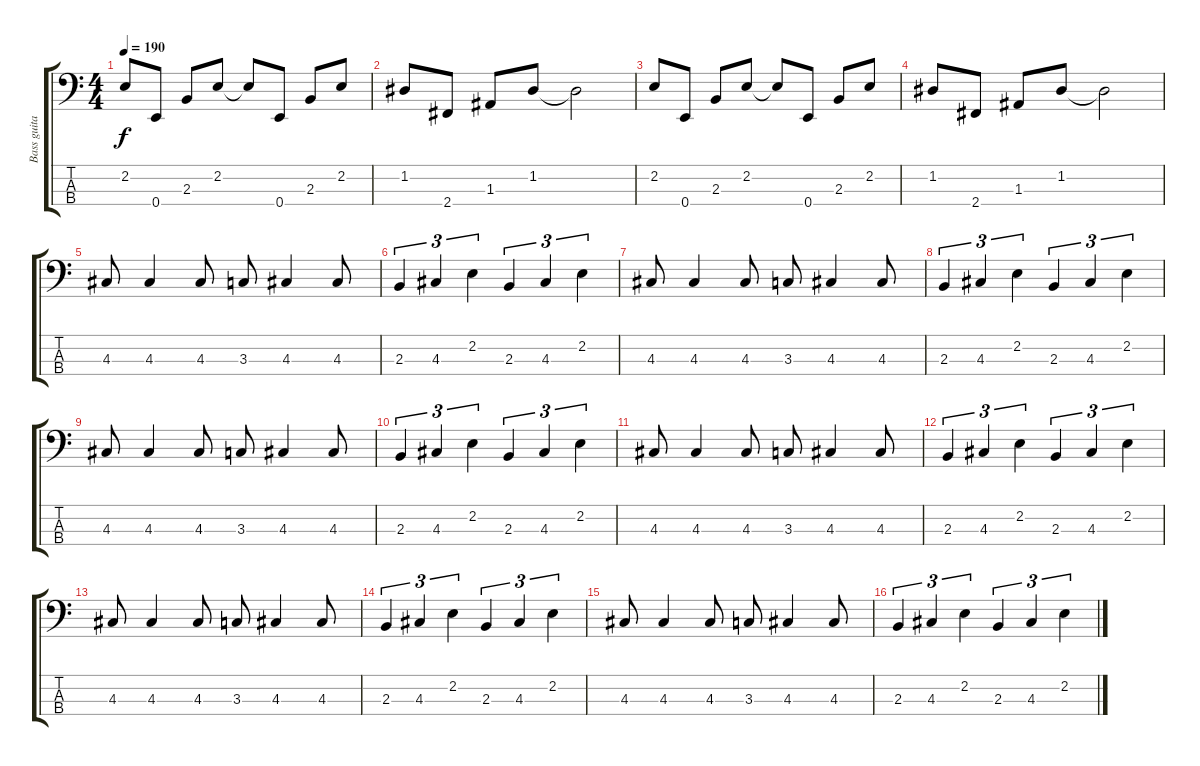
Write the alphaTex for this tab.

\track ("Bass guitar" "Bass guita") {instrument electricbasspick}
\staff {score tabs}
\tuning (G2 D2 A1 E1) {hide}
\ts (4 4)
\tempo 190
\clef f4
\ks c
2.2.8{dy f} 0.4.8 2.3.8 2.2.8 2.2{t}.8 0.4.8 2.3.8 2.2.8 |
1.2.8 2.4.8 1.3.8 1.2.8 1.2{t}.2 |
2.2.8 0.4.8 2.3.8 2.2.8 2.2{t}.8 0.4.8 2.3.8 2.2.8 |
1.2.8 2.4.8 1.3.8 1.2.8 1.2{t}.2 |
4.3.8 4.3.4 4.3.8 3.3.8 4.3.4 4.3.8 |
2.3.4{tu (3 2)} 4.3.4{tu (3 2)} 2.2.4{tu (3 2)} 2.3.4{tu (3 2)} 4.3.4{tu (3 2)} 2.2.4{tu (3 2)} |
4.3.8 4.3.4 4.3.8 3.3.8 4.3.4 4.3.8 |
2.3.4{tu (3 2)} 4.3.4{tu (3 2)} 2.2.4{tu (3 2)} 2.3.4{tu (3 2)} 4.3.4{tu (3 2)} 2.2.4{tu (3 2)} |
4.3.8 4.3.4 4.3.8 3.3.8 4.3.4 4.3.8 |
2.3.4{tu (3 2)} 4.3.4{tu (3 2)} 2.2.4{tu (3 2)} 2.3.4{tu (3 2)} 4.3.4{tu (3 2)} 2.2.4{tu (3 2)} |
4.3.8 4.3.4 4.3.8 3.3.8 4.3.4 4.3.8 |
2.3.4{tu (3 2)} 4.3.4{tu (3 2)} 2.2.4{tu (3 2)} 2.3.4{tu (3 2)} 4.3.4{tu (3 2)} 2.2.4{tu (3 2)} |
4.3.8 4.3.4 4.3.8 3.3.8 4.3.4 4.3.8 |
2.3.4{tu (3 2)} 4.3.4{tu (3 2)} 2.2.4{tu (3 2)} 2.3.4{tu (3 2)} 4.3.4{tu (3 2)} 2.2.4{tu (3 2)} |
4.3.8 4.3.4 4.3.8 3.3.8 4.3.4 4.3.8 |
2.3.4{tu (3 2)} 4.3.4{tu (3 2)} 2.2.4{tu (3 2)} 2.3.4{tu (3 2)} 4.3.4{tu (3 2)} 2.2.4{tu (3 2)}
